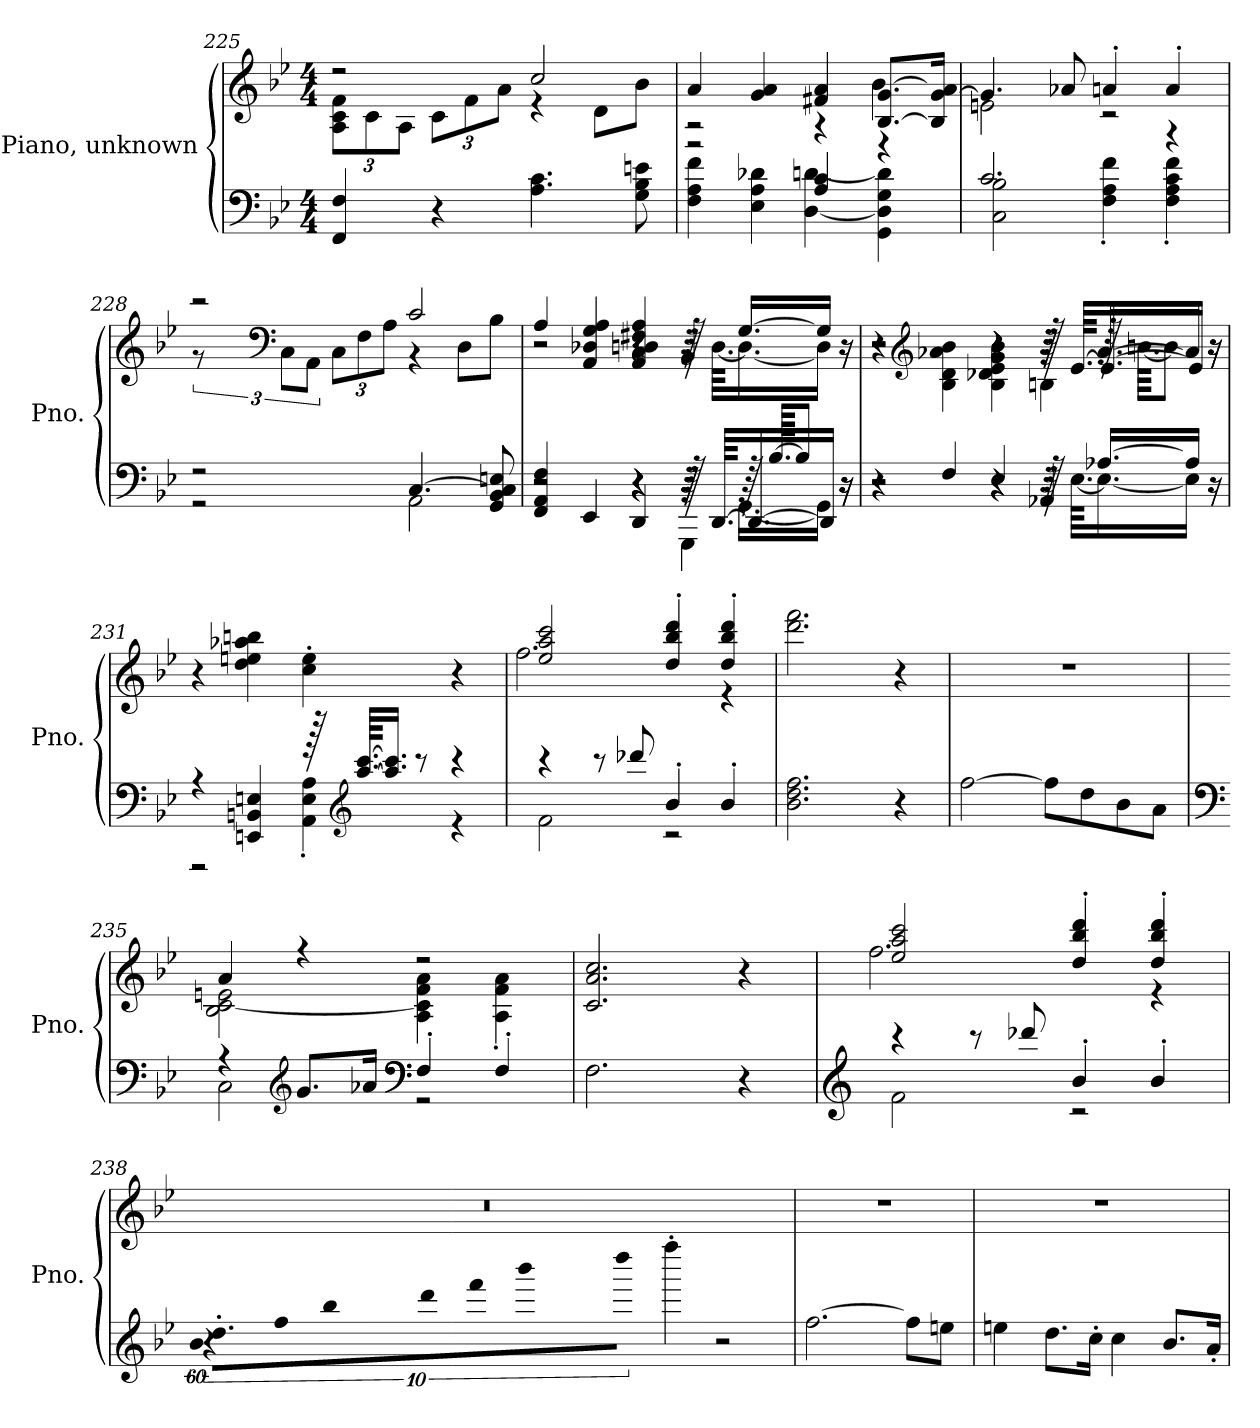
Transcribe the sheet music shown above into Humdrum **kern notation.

**kern	**kern
*part1	*part1
*staff2	*staff1
*I"Piano, unknown	*
*I'Pno.	*
*clefF4	*clefG2
*k[b-e-]	*k[b-e-]
*M4/4	*M4/4
=225	=225
*	*^
*	*	*Xbrackettup
4FF/ 4F/	2r	12A\ 12c\ 12f\L
.	.	12c\
.	.	12A\J
4r	.	12c\L
.	.	12f\
.	.	12a\J
4.A\ 4.c\	2cc/	4r
.	.	8d\L
8G\ 8B-\ 8en\	.	8b-\J
=226	=226	=226
*^	*	*
2r	4F\ 4A\ 4f\	4a/	2r
.	4E-\ 4A\ 4d-X\	4g/ 4a/	.
4A/ 4c/	[4D\ [4dn\	4f#X/ 4a/	4r
4r	4GG\ 4D\] 4G\ 4d\]	[8.B-/ [8.g/L	4b-\
.	.	16B-/] 16g/_ 16a/Jk	.
=227	=227	=227	=227
2.c/	2C\ 2B-\	4.g/]	2en\
.	.	8a-X/	.
.	4F\' 4A\' 4f\'	4an'/	2r
4r	4F\' 4A\' 4c\' 4f\'	4a'/	.
!!LO:LB:g=z	!!
=228	=228	=228	=228
*	*	*	*brackettup
2r	2r	2r	12r
*	*	*clefF4	*
.	.	.	12C\L
.	.	.	12AA\J
*	*	*	*Xbrackettup
.	.	.	12C\L
.	.	.	12F\
.	.	.	12A\J
[4.C/	2AA\	2c/	4r
.	.	.	8D\L
8GG/ 8BB-/ 8C/] 8En/	.	.	8B-\J
=229	=229	=229	=229
*^	*^	*	*^
4FF/ 4AA/ 4F/	2r	2r	2r	4A/	2r	2r
4EE-/	.	.	.	4AA/ 4D-X/ 4G/ 4A/	.	.
4DD/	4r	4r	4r	4AA/ 4C/ 4Dn/ 4F#X/ 4A/	4r	4r
32r	32r	128r	4GGG\	32r	128r	4BB-/
.	.	[64.DD/KKLL	.	.	[64.D\KKLL	.
128r	[16.GG\LL	16.DD/_	.	[16.G/LL	16.D\_	.
[64.B-/KKKL	.	.	.	.	.	.
8B-/J]	.	.	.	.	.	.
.	16GG\JJ]	16DD/JJ]	.	16G/JJ]	16D\JJ]	.
16r	16r	16r	.	16r	16r	.
*	*	*v	*v	*	*	*
!!LO:LB:g=z
=230	=230	=230	=230	=230	=230
*	*	*	*	*	*^
4r	2r	2r	2r	4r	2r	2r
*	*	*	*clefG2	*	*	*
4F/	.	.	.	4B-\ 4d\ 4a-X\ 4b-\	.	.
4E-/	4r	4r	4r	4B-\ 4d-X\ 4e-\ 4g\ 4b-\	4r	4r
32r	128r	4AA-X/	32r	32r	128r	4Bn\
.	[64.E-\KKLL	.	.	.	[64.e-/KKLL	.
[16.A-X/LL	16.E-\_	.	[16.a-/LL	128r	16.e-/_	.
.	.	.	.	[64.bn\KKKL	.	.
.	.	.	.	8b\J]	.	.
16A-/JJ]	16E-\JJ]	.	16a-/JJ]	.	16e-/JJ]	.
16r	16r	.	16r	16r	16r	.
*	*v	*v	*	*	*	*
*	*	*v	*v	*v	*v
=231	=231	=231
4r	2r	4r
4EEn/ 4BBn/ 4En/	.	4dd\ 4een\ 4aa-X\ 4bbn\
128r	4AA\' 4E\' 4A\'	4cc\' 4ee\'
*clefG2	*	*
[64.aa/ [64.ccc/KKLL	.	.
16.aa/] 16.ccc/]JJ	.	.
8r	.	.
4r	4r	4r
=232	=232	=232
*	*	*^
4r	2f\	2ee-/ 2aa/ 2ccc/	2.ff\
8r	.	.	.
8ddd-X/	.	.	.
4b-'/	2r	4dd/' 4bb-/' 4ddd/'	.
4b-'/	.	4dd/' 4bb-/' 4ddd/'	4r
*v	*v	*	*
*	*v	*v
=233	=233
2.b-\ 2.dd\ 2.ff\	2.ddd\ 2.fff\
4r	4r
!!LO:LB:g=z
=234	=234
[2ff\	1r
8ff\L]	.
8dd\	.
8b-\	.
8a\J	.
=235	=235
*clefF4	*
*^	*^
4r	2C\	4a/	2B-\ [2c\ 2en\
*clefG2	*	*	*
8.g/L	.	4r	.
16a-X/Jk	.	.	.
*clefF4	*	*	*
4F'/	2r	2r	4A\ 4c\] 4f\ 4a\
4F'/	.	.	4A\' 4f\' 4a\'
*v	*v	*	*
*	*v	*v
=236	=236
2.F\	2.c/ 2.a/ 2.cc/
4r	4r
=237	=237
*clefG2	*
*^	*^
4r	2f\	2ee-/ 2aa/ 2ccc/	2.ff\
8r	.	.	.
8ddd-X/	.	.	.
4b-'/	2r	4dd/' 4bb-/' 4ddd/'	.
4b-'/	.	4dd/' 4bb-/' 4ddd/'	4r
*v	*v	*	*
=238	=238	=238
!LO:N:vis=32	!	!
*	*v	*v
1920%53b-\	1r
!LO:N:vis=64	!
640%9r	.
36.dd'\LLL	.
!LO:N:vis=32	!
1920%53ff\	.
!LO:N:vis=32	!
1920%53bb-\	.
1920ryy	.
!LO:N:vis=32	!
1920%53ddd\	.
!LO:N:vis=32	!
1920%53fff\	.
!LO:N:vis=32	!
1920%53bbb-\	.
1920ryy	.
!LO:N:vis=32	!
1920%53dddd\JJJ	.
4ffff'\	.
2r	.
!!LO:LB:g=z
=239	=239
[2.ff\	1r
8ff\L]	.
8een\J	.
=240	=240
4een\	1r
8.dd\L	.
16cc'\Jk	.
4cc\	.
8.b-/L	.
16a'/Jk	.
=	=
*-	*-
